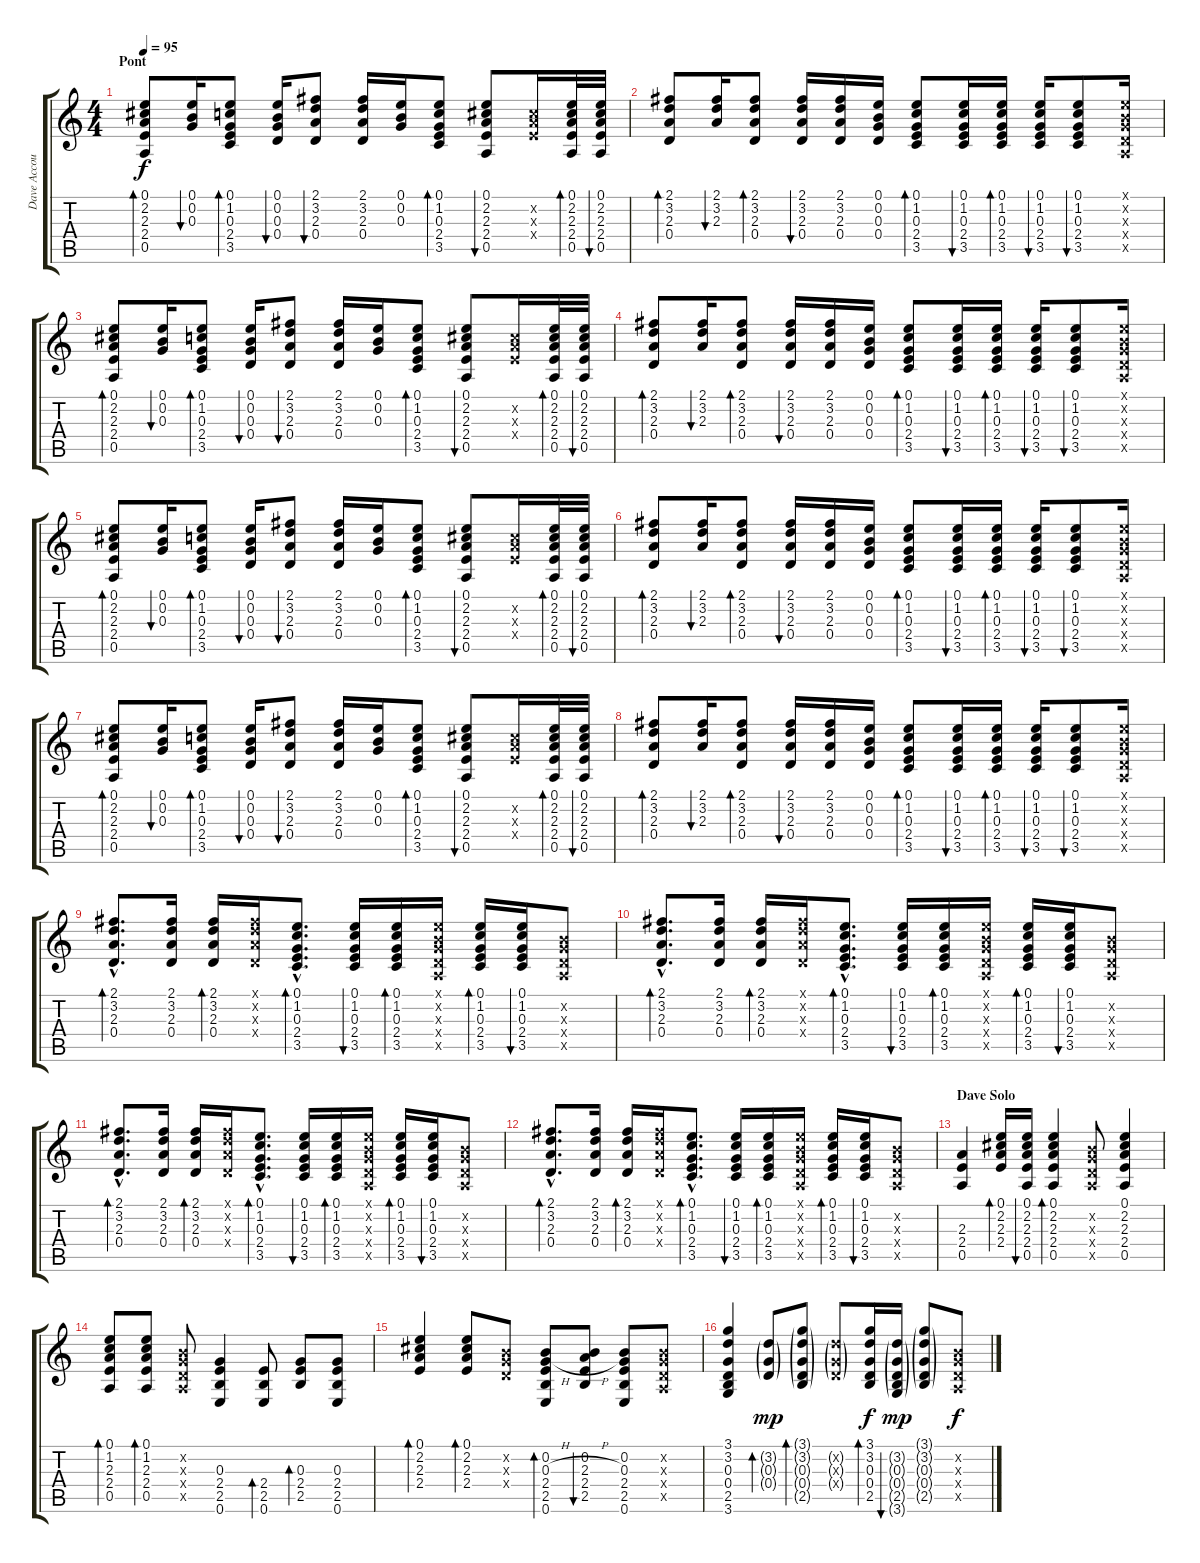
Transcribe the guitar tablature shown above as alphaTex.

\track ("Dave Accoustique 2" "Dave Accou") {instrument acousticguitarnylon}
\staff {score tabs}
\tuning (E4 B3 G3 D3 A2 E2) {hide}
\ts (4 4)
\section ("" "Pont")
\tempo 95
\clef g2
\ks c
(0.1 2.2 2.3 2.4 0.5).8{bd 60 dy f} (0.1 0.2 0.3).16{bu 60} (0.1 1.2 0.3 2.4 3.5).8{bd 60} (0.1 0.2 0.3 0.4).16{bu 60} (2.1 3.2 2.3 0.4).8{bu 60} (2.1 3.2 2.3 0.4).16 (0.1 0.2 0.3).16 (0.1 1.2 0.3 2.4 3.5).8{bd 60} (0.1 2.2 2.3 2.4 0.5).8{bu 60} (2.2{x} 2.3{x} 2.4{x}).16 (0.1 2.2 2.3 2.4 0.5).32{bd 60} (0.1 2.2 2.3 2.4 0.5).32{bu 60} |
(2.1 3.2 2.3 0.4).8{bd 60} (2.1 3.2 2.3).16{bu 60} (2.1 3.2 2.3 0.4).8{bd 60} (2.1 3.2 2.3 0.4).16{bu 60} (2.1 3.2 2.3 0.4).16 (0.1 0.2 0.3 0.4).16 (0.1 1.2 0.3 2.4 3.5).8{bd 60} (0.1 1.2 0.3 2.4 3.5).16{bu 60} (0.1 1.2 0.3 2.4 3.5).16{bd 60} (0.1 1.2 0.3 2.4 3.5).16{bu 60} (0.1 1.2 0.3 2.4 3.5).8{bu 60} (0.1{x} 0.2{x} 0.3{x} 0.4{x} 0.5{x}).16 |
(0.1 2.2 2.3 2.4 0.5).8{bd 60} (0.1 0.2 0.3).16{bu 60} (0.1 1.2 0.3 2.4 3.5).8{bd 60} (0.1 0.2 0.3 0.4).16{bu 60} (2.1 3.2 2.3 0.4).8{bu 60} (2.1 3.2 2.3 0.4).16 (0.1 0.2 0.3).16 (0.1 1.2 0.3 2.4 3.5).8{bd 60} (0.1 2.2 2.3 2.4 0.5).8{bu 60} (2.2{x} 2.3{x} 2.4{x}).16 (0.1 2.2 2.3 2.4 0.5).32{bd 60} (0.1 2.2 2.3 2.4 0.5).32{bu 60} |
(2.1 3.2 2.3 0.4).8{bd 60} (2.1 3.2 2.3).16{bu 60} (2.1 3.2 2.3 0.4).8{bd 60} (2.1 3.2 2.3 0.4).16{bu 60} (2.1 3.2 2.3 0.4).16 (0.1 0.2 0.3 0.4).16 (0.1 1.2 0.3 2.4 3.5).8{bd 60} (0.1 1.2 0.3 2.4 3.5).16{bu 60} (0.1 1.2 0.3 2.4 3.5).16{bd 60} (0.1 1.2 0.3 2.4 3.5).16{bu 60} (0.1 1.2 0.3 2.4 3.5).8{bu 60} (0.1{x} 0.2{x} 0.3{x} 0.4{x} 0.5{x}).16 |
(0.1 2.2 2.3 2.4 0.5).8{bd 60} (0.1 0.2 0.3).16{bu 60} (0.1 1.2 0.3 2.4 3.5).8{bd 60} (0.1 0.2 0.3 0.4).16{bu 60} (2.1 3.2 2.3 0.4).8{bu 60} (2.1 3.2 2.3 0.4).16 (0.1 0.2 0.3).16 (0.1 1.2 0.3 2.4 3.5).8{bd 60} (0.1 2.2 2.3 2.4 0.5).8{bu 60} (2.2{x} 2.3{x} 2.4{x}).16 (0.1 2.2 2.3 2.4 0.5).32{bd 60} (0.1 2.2 2.3 2.4 0.5).32{bu 60} |
(2.1 3.2 2.3 0.4).8{bd 60} (2.1 3.2 2.3).16{bu 60} (2.1 3.2 2.3 0.4).8{bd 60} (2.1 3.2 2.3 0.4).16{bu 60} (2.1 3.2 2.3 0.4).16 (0.1 0.2 0.3 0.4).16 (0.1 1.2 0.3 2.4 3.5).8{bd 60} (0.1 1.2 0.3 2.4 3.5).16{bu 60} (0.1 1.2 0.3 2.4 3.5).16{bd 60} (0.1 1.2 0.3 2.4 3.5).16{bu 60} (0.1 1.2 0.3 2.4 3.5).8{bu 60} (0.1{x} 0.2{x} 0.3{x} 0.4{x} 0.5{x}).16 |
(0.1 2.2 2.3 2.4 0.5).8{bd 60} (0.1 0.2 0.3).16{bu 60} (0.1 1.2 0.3 2.4 3.5).8{bd 60} (0.1 0.2 0.3 0.4).16{bu 60} (2.1 3.2 2.3 0.4).8{bu 60} (2.1 3.2 2.3 0.4).16 (0.1 0.2 0.3).16 (0.1 1.2 0.3 2.4 3.5).8{bd 60} (0.1 2.2 2.3 2.4 0.5).8{bu 60} (2.2{x} 2.3{x} 2.4{x}).16 (0.1 2.2 2.3 2.4 0.5).32{bd 60} (0.1 2.2 2.3 2.4 0.5).32{bu 60} |
(2.1 3.2 2.3 0.4).8{bd 60} (2.1 3.2 2.3).16{bu 60} (2.1 3.2 2.3 0.4).8{bd 60} (2.1 3.2 2.3 0.4).16{bu 60} (2.1 3.2 2.3 0.4).16 (0.1 0.2 0.3 0.4).16 (0.1 1.2 0.3 2.4 3.5).8{bd 60} (0.1 1.2 0.3 2.4 3.5).16{bu 60} (0.1 1.2 0.3 2.4 3.5).16{bd 60} (0.1 1.2 0.3 2.4 3.5).16{bu 60} (0.1 1.2 0.3 2.4 3.5).8{bu 60} (0.1{x} 0.2{x} 0.3{x} 0.4{x} 0.5{x}).16 |
(2.1{hac} 3.2{hac} 2.3{hac} 0.4{hac}).8{d bd 60 volume 8} (2.1 3.2 2.3 0.4).16 (2.1 3.2 2.3 0.4).16{bd 60} (2.1{x} 3.2{x} 2.3{x} 0.4{x}).16 (0.1{hac} 1.2{hac} 0.3{hac} 2.4{hac} 3.5{hac}).8{d bd 60} (0.1 1.2 0.3 2.4 3.5).16{bu 60} (0.1 1.2 0.3 2.4 3.5).16{bd 60} (0.1{x} 0.2{x} 0.3{x} 0.4{x} 0.5{x}).16 (0.1 1.2 0.3 2.4 3.5).16{bd 60} (0.1 1.2 0.3 2.4 3.5).16{bu 60} (0.2{x} 0.3{x} 0.4{x} 0.5{x}).8 |
(2.1{hac} 3.2{hac} 2.3{hac} 0.4{hac}).8{d bd 60 volume 6} (2.1 3.2 2.3 0.4).16 (2.1 3.2 2.3 0.4).16{bd 60} (2.1{x} 3.2{x} 2.3{x} 0.4{x}).16 (0.1{hac} 1.2{hac} 0.3{hac} 2.4{hac} 3.5{hac}).8{d bd 60} (0.1 1.2 0.3 2.4 3.5).16{bu 60} (0.1 1.2 0.3 2.4 3.5).16{bd 60} (0.1{x} 0.2{x} 0.3{x} 0.4{x} 0.5{x}).16 (0.1 1.2 0.3 2.4 3.5).16{bd 60} (0.1 1.2 0.3 2.4 3.5).16{bu 60} (0.2{x} 0.3{x} 0.4{x} 0.5{x}).8 |
(2.1{hac} 3.2{hac} 2.3{hac} 0.4{hac}).8{d bd 60 volume 4} (2.1 3.2 2.3 0.4).16 (2.1 3.2 2.3 0.4).16{bd 60} (2.1{x} 3.2{x} 2.3{x} 0.4{x}).16 (0.1{hac} 1.2{hac} 0.3{hac} 2.4{hac} 3.5{hac}).8{d bd 60} (0.1 1.2 0.3 2.4 3.5).16{bu 60} (0.1 1.2 0.3 2.4 3.5).16{bd 60} (0.1{x} 0.2{x} 0.3{x} 0.4{x} 0.5{x}).16 (0.1 1.2 0.3 2.4 3.5).16{bd 60} (0.1 1.2 0.3 2.4 3.5).16{bu 60} (0.2{x} 0.3{x} 0.4{x} 0.5{x}).8 |
(2.1{hac} 3.2{hac} 2.3{hac} 0.4{hac}).8{d bd 60 volume 2} (2.1 3.2 2.3 0.4).16 (2.1 3.2 2.3 0.4).16{bd 60} (2.1{x} 3.2{x} 2.3{x} 0.4{x}).16 (0.1{hac} 1.2{hac} 0.3{hac} 2.4{hac} 3.5{hac}).8{d bd 60} (0.1 1.2 0.3 2.4 3.5).16{bu 60} (0.1 1.2 0.3 2.4 3.5).16{bd 60} (0.1{x} 0.2{x} 0.3{x} 0.4{x} 0.5{x}).16 (0.1 1.2 0.3 2.4 3.5).16{bd 60} (0.1 1.2 0.3 2.4 3.5).16{bu 60} (0.2{x} 0.3{x} 0.4{x} 0.5{x}).8 |
\section ("" "Dave Solo")
(2.3 2.4 0.5).4{volume 10} (0.1 2.2 2.3 2.4).16{bd 60} (0.1 2.2 2.3 2.4 0.5).16{bu 60} (0.1 2.2 2.3 2.4 0.5).4{bd 60} (0.2{x} 0.3{x} 0.4{x} 0.5{x}).8 (0.1 2.2 2.3 2.4 0.5).4 |
(0.1 1.2 2.3 2.4 0.5).8{bd 60} (0.1 1.2 2.3 2.4 0.5).8{bd 60} (0.2{x} 0.3{x} 0.4{x} 0.5{x}).8 (0.3 2.4 2.5 0.6).4 (2.4 2.5 0.6).8{bd 60} (0.3 2.4 2.5).8{bd 60} (0.3 2.4 2.5 0.6).8 |
(0.1 2.2 2.3 2.4).4{bd 60} (0.1 2.2 2.3 2.4).8{bd 60} (0.2{x} 0.3{x} 0.4{x}).8 (0.2 0.3{h} 2.4 2.5 0.6).8{bd 60} (0.2 2.3{h} 2.4 2.5).8{bu 60} (0.2 0.3 2.4 2.5 0.6).8 (0.2{x} 0.3{x} 0.4{x} 0.5{x}).8 |
(3.1 3.2 0.3 0.4 2.5 3.6).4 (3.2{g} 0.3{g} 0.4{g}).8{bd 120 dy mp} (3.1{g} 3.2{g} 0.3{g} 0.4{g} 2.5{g}).8{bd 120} (3.2{g x} 0.3{g x} 0.4{g x}).8 (3.1 3.2 0.3 0.4 2.5).16{bd 60 dy f} (3.2{g} 0.3{g} 0.4{g} 2.5{g} 3.6{g}).16{bu 60 dy mp} (3.1{g} 3.2{g} 0.3{g} 0.4{g} 2.5{g}).8 (0.2{x} 0.3{x} 0.4{x} 0.5{x}).8{dy f}
